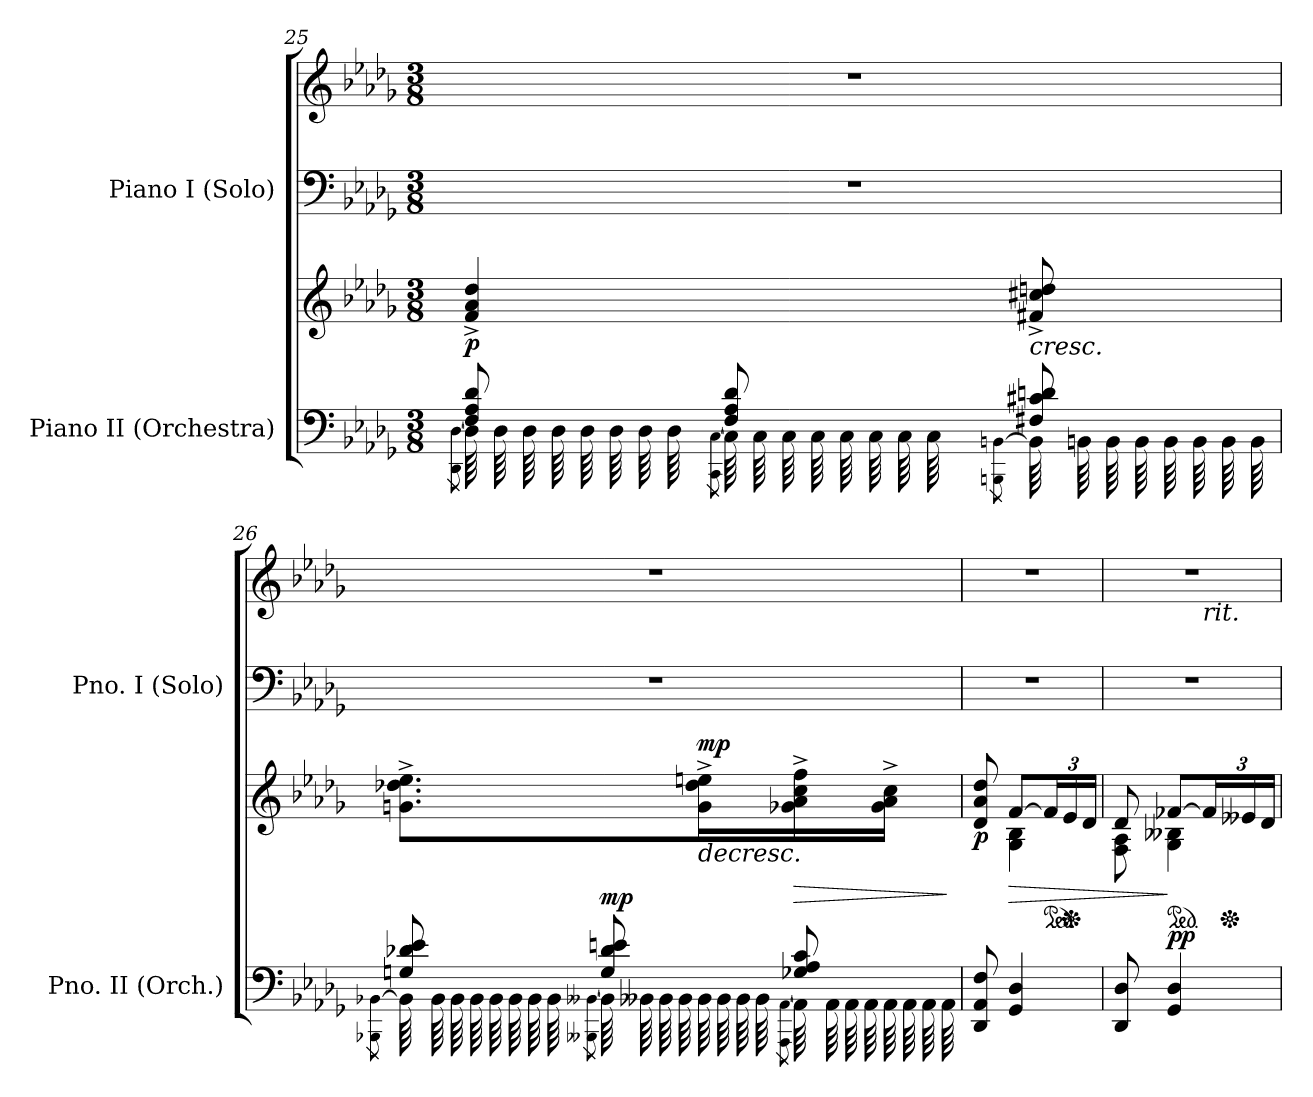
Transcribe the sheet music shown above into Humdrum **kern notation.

**kern	**kern	**dynam	**kern	**kern
*part2	*part2	*part2	*part1	*part1
*staff4	*staff3	*staff3/4	*staff2	*staff1
*I"Piano II (Orchestra)	*	*	*I"Piano I (Solo)	*
*I'Pno. II (Orch.)	*	*	*I'Pno. I (Solo)	*
*clefF4	*clefG2	*	*clefF4	*clefG2
*k[b-e-a-d-g-]	*k[b-e-a-d-g-]	*	*k[b-e-a-d-g-]	*k[b-e-a-d-g-]
*M3/8	*M3/8	*	*M3/8	*M3/8
=25	=25	=25	=25	=25
*^	*	*	*	*
.	8qDD-\ [8qD-\	.	.	.	.
!	!	!	!LO:DY:b	!	!
*tremolo	*	*	*	*	*
8F/ 8A-/ 8d-/	64D-\]	4f/^ 4a-/^ 4dd-/^	p	4.r	4.r
.	64D-\	.	.	.	.
.	64D-\	.	.	.	.
.	64D-\	.	.	.	.
.	64D-\	.	.	.	.
.	64D-\	.	.	.	.
.	64D-\	.	.	.	.
.	64D-\	.	.	.	.
*Xtremolo	*	*	*	*	*
.	8qCC\ [8qC\	.	.	.	.
*tremolo	*	*	*	*	*
8F/ 8A-/ 8d-/	64C\]	.	.	.	.
.	64C\	.	.	.	.
.	64C\	.	.	.	.
.	64C\	.	.	.	.
.	64C\	.	.	.	.
.	64C\	.	.	.	.
.	64C\	.	.	.	.
.	64C\	.	.	.	.
*Xtremolo	*	*	*	*	*
.	8qBBBn\ [8qBBn\	.	.	.	.
!	!	!	!LO:HP:b	!	!
*tremolo	*	*	*	*	*
8F#X/ 8c#X/ 8dn/	64BB\]	8f#X/^ 8cc#X/^ 8ddn/^	<	.	.
.	64BB\	.	.	.	.
.	64BB\	.	.	.	.
.	64BB\	.	.	.	.
.	64BB\	.	.	.	.
.	64BB\	.	.	.	.
.	64BB\	.	.	.	.
.	64BB\	.	.	.	.
*Xtremolo	*	*	*	*	*
=26	=26	=26	=26	=26	=26
.	8qBBB-X\ [8qBB-X\	.	.	.	.
*tremolo	*	*	*	*	*
8Gn/ 8d-X/ 8e-/	64BB-\]	8.gn\^ 8.dd-X\^ 8.ee-\^L	.	4.r	4.r
.	64BB-\	.	.	.	.
.	64BB-\	.	.	.	.
.	64BB-\	.	.	.	.
.	64BB-\	.	.	.	.
.	64BB-\	.	.	.	.
.	64BB-\	.	.	.	.
.	64BB-\	.	.	.	.
*Xtremolo	*	*	*	*	*
.	8qBBB--X\ [8qBB--X\	.	.	.	.
!	!	!	!LO:DY:a=2	!	!
*tremolo	*	*	*	*	*
8G/ 8d-/ 8en/	64BB--\]	.	mp	.	.
.	64BB--\	.	.	.	.
.	64BB--\	.	.	.	.
.	64BB--\	.	.	.	.
!	!	!	!LO:HP:n=1:b	!	!
!	!	!	!LO:DY:n=1:a	!	!
.	64BB--\	16g\^ 16dd-\^ 16een\^L	[ > mp	.	.
.	64BB--\	.	.	.	.
.	64BB--\	.	.	.	.
.	64BB--\	.	.	.	.
*Xtremolo	*	*	*	*	*
.	8qAAA-\ [8qAA-\	.	.	.	.
!	!	!	!LO:HP:b	!	!
*tremolo	*	*	*	*	*
8G-X/ 8A-/ 8c/	64AA-\]	16g-X\^ 16a-\^ 16cc\^ 16ff\^	>	.	.
.	64AA-\	.	.	.	.
.	64AA-\	.	.	.	.
.	64AA-\	.	.	.	.
.	64AA-\	16g-\^ 16a-\^ 16cc\^JJ	.	.	.
.	64AA-\	.	.	.	.
.	64AA-\	.	.	.	.
.	64AA-\	.	.	.	.
*Xtremolo	*	*	*	*	*
*v	*v	*	*	*	*
.	.	] ]	.	.
!!LO:LB:g=z
=27	=27	=27	=27	=27
*	*^	*	*	*
!	!	!	!LO:DY:b	!	!
8DD-/ 8AA-/ 8F/	8d-/ 8a-/ 8dd-/	8reyy	p	4.r	4.r
!	!	!	!LO:HP:b	!	!
4GG-/ 4D-/	[8f/L	4G-\ 4B-\	>	.	.
*	*ped	*	*	*	*
*	*Xbrackettup	*	*	*	*
.	24f/L]	.	.	.	.
*	*Xped	*	*	*	*
.	24e-/	.	.	.	.
.	24d-/JJ	.	.	.	.
=28	=28	=28	=28	=28	=28
*	*	*	*	*	*MM20
*	*	*	*	*	*^
*	*	*	*	*	*	*^
*	*	*	*	*	*	*	*^
8DD-/ 8D-/	8d-/	8F\ 8A-\	.	4.r	4.r	4ryy	8ryy	3ryy
*	*ped	*	*	*	*	*	*	*
*	*	*	*	*	*MM26	*	*	*
!	!	!	!LO:DY:n=1:a=2	!	!	!	!	!
4GG-/ 4D-/	[8f-X/L	4G-\ 4B--X\	] pp	.	.	.	4ryy	.
!	!	!	!	!	!	!LO:TX:b:i:t=rit.	!	!
.	24f-/L]	.	.	.	.	8ryy	.	.
*	*Xped	*	*	*	*	*	*	*
.	24e--X/	.	.	.	.	.	.	.
*	*	*	*	*	*MM10	*	*	*
.	24d-/JJ	.	.	.	.	.	.	24ryy
*	*v	*v	*	*	*v	*v	*v	*v
=	=	=	=	=
*-	*-	*-	*-	*-
